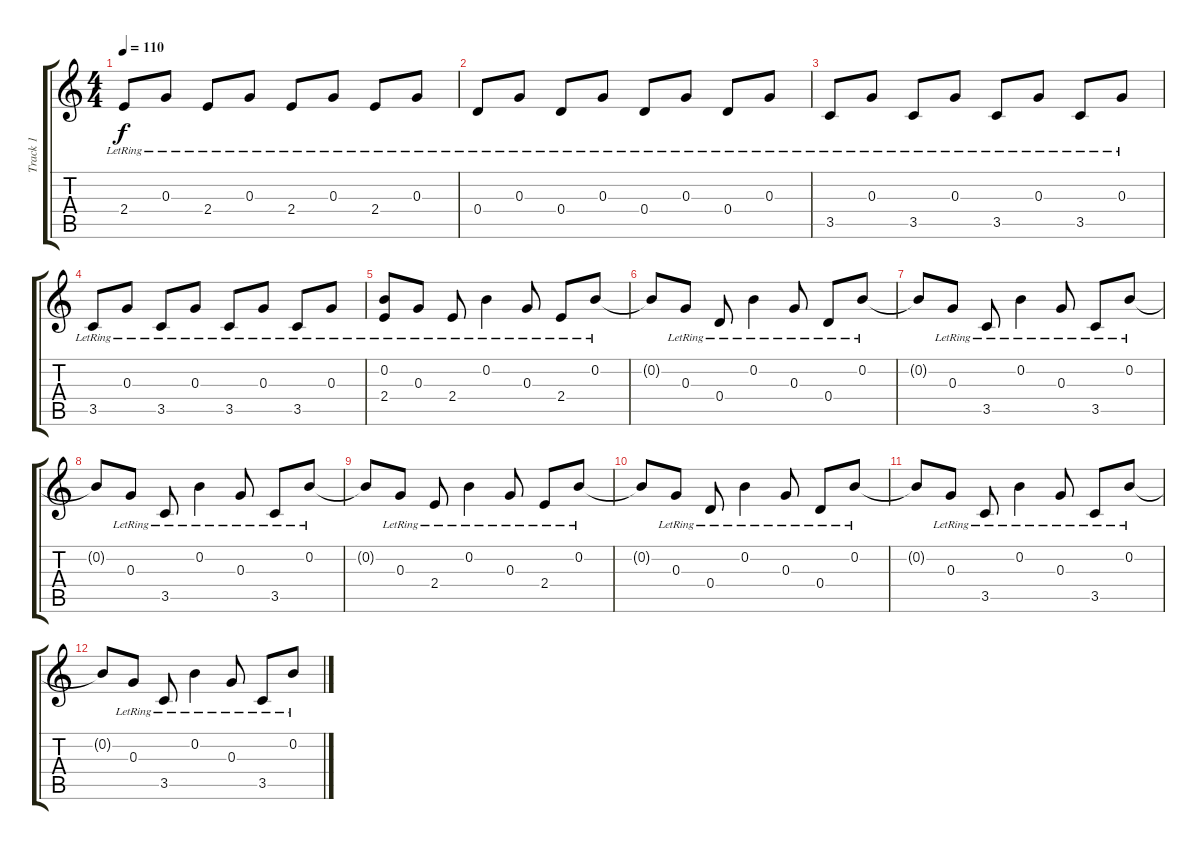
\track ("Track 1" "Track 1") {instrument electricguitarclean}
\staff {score tabs}
\tuning (E4 B3 G3 D3 A2 E2) {hide}
\ts (4 4)
\tempo 110
\clef g2
\ks c
2.4{lr}.8{dy f} 0.3{lr}.8 2.4{lr}.8 0.3{lr}.8 2.4{lr}.8 0.3{lr}.8 2.4{lr}.8 0.3{lr}.8 |
0.4{lr}.8 0.3{lr}.8 0.4{lr}.8 0.3{lr}.8 0.4{lr}.8 0.3{lr}.8 0.4{lr}.8 0.3{lr}.8 |
3.5{lr}.8 0.3{lr}.8 3.5{lr}.8 0.3{lr}.8 3.5{lr}.8 0.3{lr}.8 3.5{lr}.8 0.3{lr}.8 |
3.5{lr}.8 0.3{lr}.8 3.5{lr}.8 0.3{lr}.8 3.5{lr}.8 0.3{lr}.8 3.5{lr}.8 0.3{lr}.8 |
(0.2 2.4{lr}).8 0.3{lr}.8 2.4{lr}.8 0.2{lr}.4 0.3{lr}.8 2.4{lr}.8 0.2{lr}.8 |
0.2{t}.8 0.3{lr}.8 0.4{lr}.8 0.2{lr}.4 0.3{lr}.8 0.4{lr}.8 0.2{lr}.8 |
0.2{t}.8 0.3{lr}.8 3.5{lr}.8 0.2{lr}.4 0.3{lr}.8 3.5{lr}.8 0.2{lr}.8 |
0.2{t}.8 0.3{lr}.8 3.5{lr}.8 0.2{lr}.4 0.3{lr}.8 3.5{lr}.8 0.2{lr}.8 |
0.2{t}.8 0.3{lr}.8 2.4{lr}.8 0.2{lr}.4 0.3{lr}.8 2.4{lr}.8 0.2{lr}.8 |
0.2{t}.8 0.3{lr}.8 0.4{lr}.8 0.2{lr}.4 0.3{lr}.8 0.4{lr}.8 0.2{lr}.8 |
0.2{t}.8 0.3{lr}.8 3.5{lr}.8 0.2{lr}.4 0.3{lr}.8 3.5{lr}.8 0.2{lr}.8 |
0.2{t}.8 0.3{lr}.8 3.5{lr}.8 0.2{lr}.4 0.3{lr}.8 3.5{lr}.8 0.2{lr}.8
